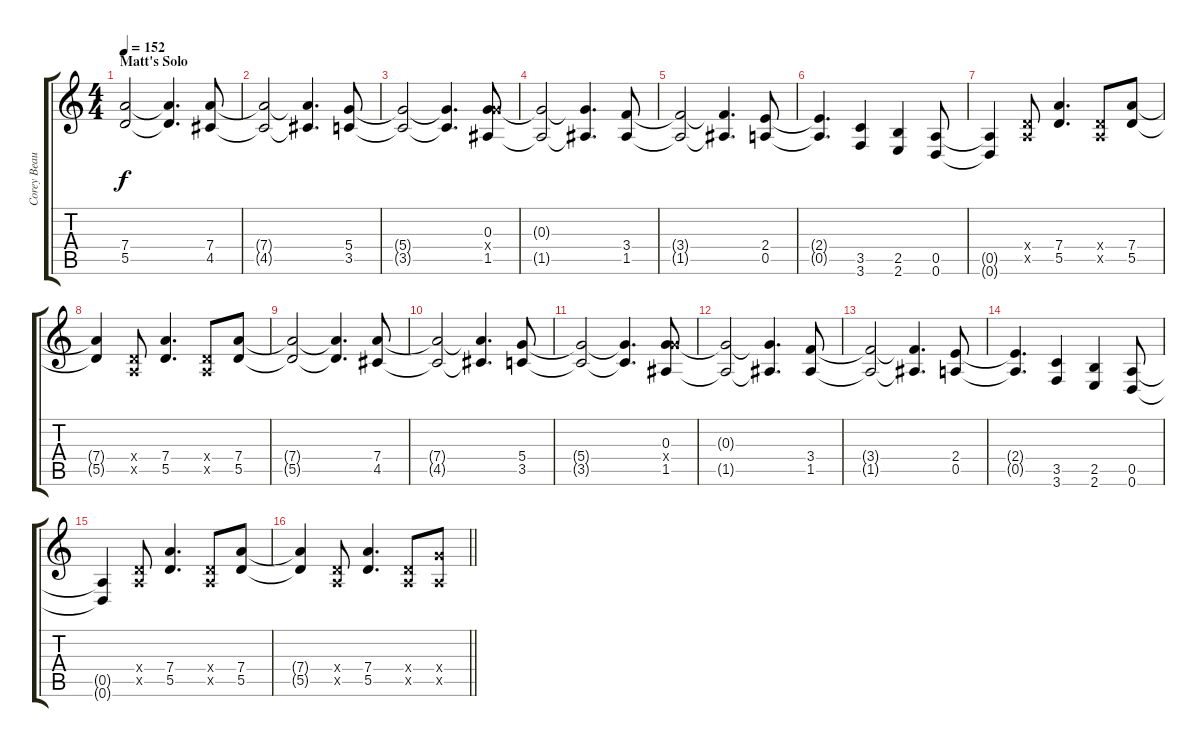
\track ("Corey Beaulieu" "Corey Beau") {instrument overdrivenguitar}
\staff {score tabs}
\tuning (E4 B3 G3 D3 A2 D2) {hide}
\ts (4 4)
\section ("" "Matt's Solo")
\tempo 152
\clef g2
\ks c
(7.4{t} 5.5{t}).2{dy f} (7.4{t} 5.5{t}).4{d} (7.4 4.5).8 |
(7.4{t} 4.5{t}).2 (7.4{t} 4.5{t}).4{d} (5.4 3.5).8 |
(5.4{t} 3.5{t}).2 (5.4{t} 3.5{t}).4{d} (0.3 5.4{x} 1.5).8 |
(0.3{t} 1.5{t}).2 (0.3{t} 1.5{t}).4{d} (3.4 1.5).8 |
(3.4{t} 1.5{t}).2 (3.4{t} 1.5{t}).4{d} (2.4 0.5).8 |
(2.4{t} 0.5{t}).4{d} (3.5 3.6).4 (2.5 2.6).4 (0.5 0.6).8 |
(0.5{t} 0.6{t}).4 (0.4{x} 0.5{x}).8 (7.4 5.5).4{d} (0.4{x} 0.5{x}).8 (7.4 5.5).8 |
(7.4{t} 5.5{t}).4 (0.4{x} 0.5{x}).8 (7.4 5.5).4{d} (0.4{x} 0.5{x}).8 (7.4 5.5).8 |
(7.4{t} 5.5{t}).2 (7.4{t} 5.5{t}).4{d} (7.4 4.5).8 |
(7.4{t} 4.5{t}).2 (7.4{t} 4.5{t}).4{d} (5.4 3.5).8 |
(5.4{t} 3.5{t}).2 (5.4{t} 3.5{t}).4{d} (0.3 5.4{x} 1.5).8 |
(0.3{t} 1.5{t}).2 (0.3{t} 1.5{t}).4{d} (3.4 1.5).8 |
(3.4{t} 1.5{t}).2 (3.4{t} 1.5{t}).4{d} (2.4 0.5).8 |
(2.4{t} 0.5{t}).4{d} (3.5 3.6).4 (2.5 2.6).4 (0.5 0.6).8 |
(0.5{t} 0.6{t}).4 (0.4{x} 0.5{x}).8 (7.4 5.5).4{d} (0.4{x} 0.5{x}).8 (7.4 5.5).8 |
\barLineRight lightlight
(7.4{t} 5.5{t}).4 (0.4{x} 0.5{x}).8 (7.4 5.5).4{d} (0.4{x} 0.5{x}).8 (5.4{x} 0.5{x}).8
